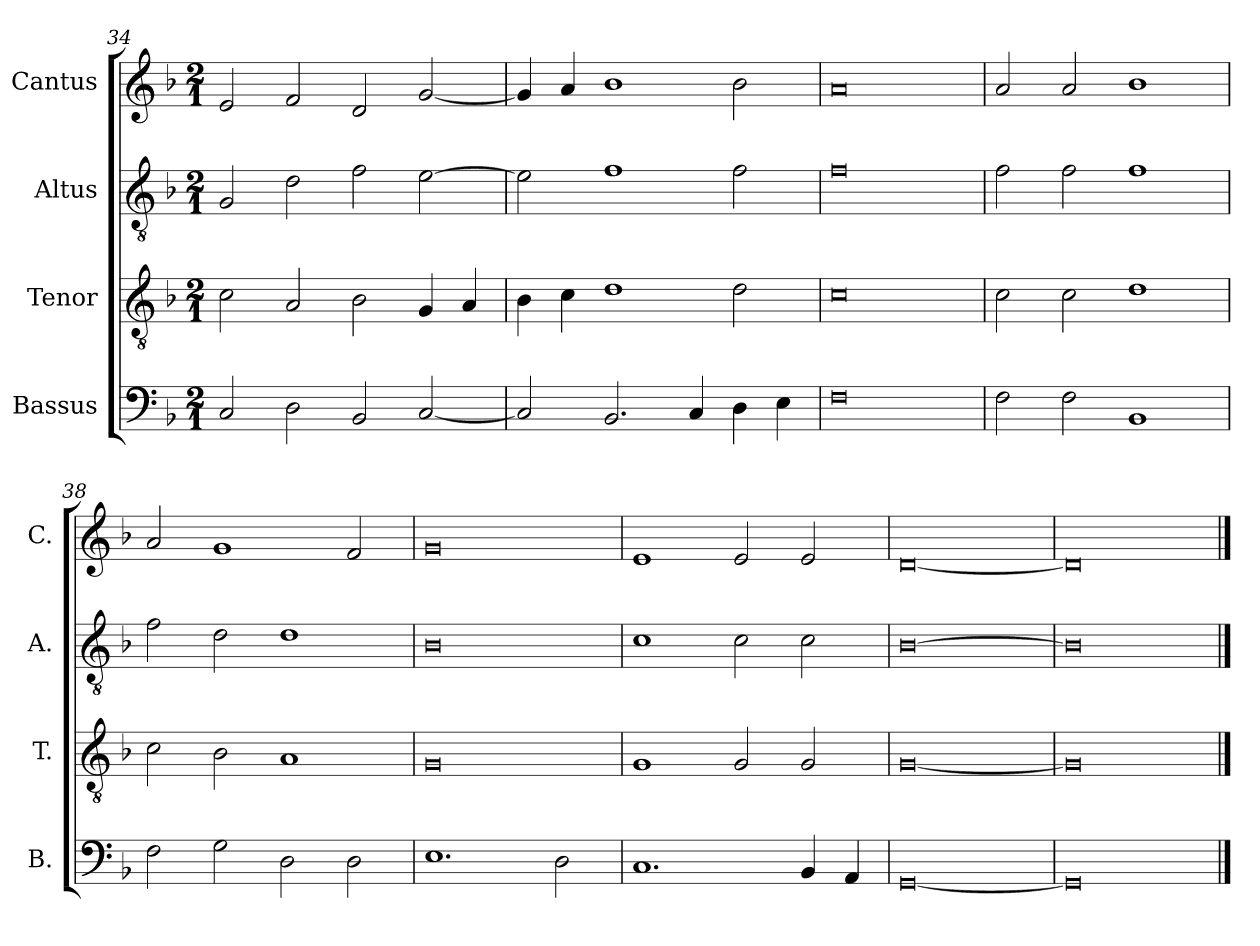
**kern	**kern	**kern	**kern
*part4	*part3	*part2	*part1
*staff4	*staff3	*staff2	*staff1
*I"Bassus	*I"Tenor	*I"Altus	*I"Cantus
*I'B.	*I'T.	*I'A.	*I'C.
*clefF4	*clefGv2	*clefGv2	*clefG2
*k[b-]	*k[b-]	*k[b-]	*k[b-]
*M2/1	*M2/1	*M2/1	*M2/1
=34	=34	=34	=34
2C/	2c\	2G/	2e/
2D\	2A/	2d\	2f/
2BB-/	2B-\	2f\	2d/
[2C/	4G/	[2e\	[2g/
.	4A/	.	.
=35	=35	=35	=35
2C/]	4B-\	2e\]	4g/]
.	4c\	.	4a/
2.BB-/	1d	1f	1b-
4C/	.	.	.
4D\	2d\	2f\	2b-\
4E\	.	.	.
=36	=36	=36	=36
0F	0c	0f	0a
=37	=37	=37	=37
2F\	2c\	2f\	2a/
2F\	2c\	2f\	2a/
1BB-	1d	1f	1b-
=38	=38	=38	=38
2F\	2c\	2f\	2a/
2G\	2B-\	2d\	1g
2D\	1A	1d	.
2D\	.	.	2f/
=39	=39	=39	=39
1.E	0G	0B-	0g
2D\	.	.	.
=40	=40	=40	=40
1.C	1G	1c	1e
.	2G/	2c\	2e/
4BB-/	2G/	2c\	2e/
4AA/	.	.	.
=41	=41	=41	=41
[0GG	[0G	[0B-	[0d
=42	=42	=42	=42
0GG]	0G]	0B-]	0d]
==	==	==	==
*-	*-	*-	*-
